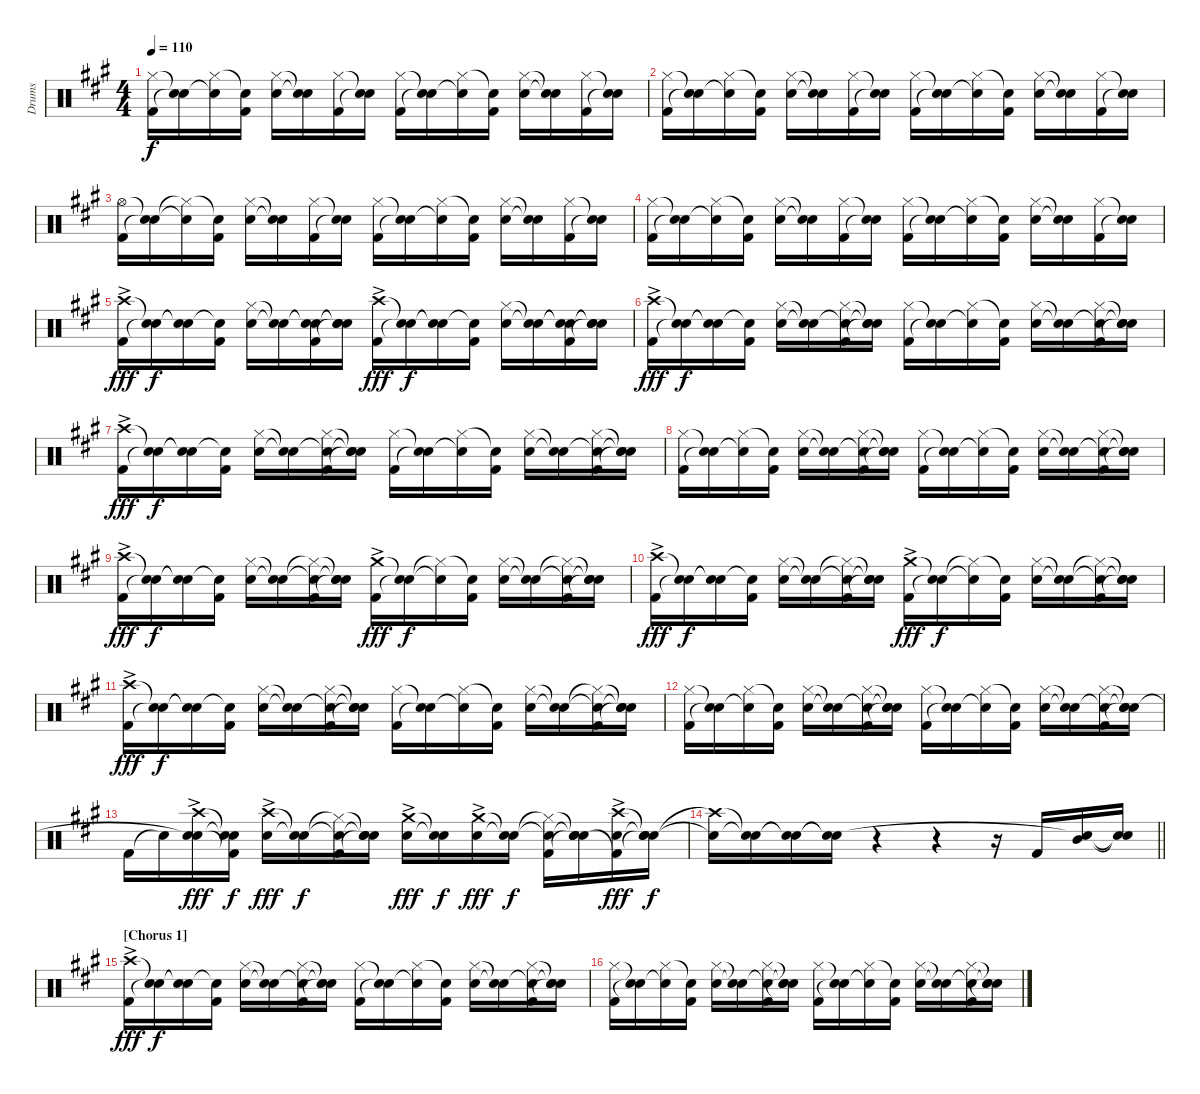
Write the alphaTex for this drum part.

\track ("Drums" "Drums") {instrument percussion}
\staff {score}
\articulation defaults
\ts (4 4)
\tempo 110
\clef neutral
\ks a
("Hi-Hat (closed)" "Kick (hit) 2").16{dy f} ("Snare (hit)"{t} "Snare (hit)"{t}).16 ("Hi-Hat (closed)" "Snare (hit)"{t}).16 ("Snare (hit)"{t} "Kick (hit) 2").16 ("Hi-Hat (closed)" "Snare (hit) 2").16 ("Snare (hit)"{t} "Snare (hit)"{t}).16 ("Hi-Hat (closed)" "Kick (hit) 2").16 ("Snare (hit)"{t} "Snare (hit)"{t}).16 ("Hi-Hat (closed)" "Kick (hit) 2").16 ("Snare (hit)"{t} "Snare (hit)"{t}).16 ("Hi-Hat (closed)" "Snare (hit)"{t}).16 ("Snare (hit)"{t} "Kick (hit) 2").16 ("Hi-Hat (closed)" "Snare (hit) 2").16 ("Snare (hit)"{t} "Snare (hit)"{t}).16 ("Hi-Hat (closed)" "Kick (hit) 2").16 ("Snare (hit)"{t} "Snare (hit)"{t}).16 |
("Hi-Hat (closed)" "Kick (hit) 2").16 ("Snare (hit)"{t} "Snare (hit)"{t}).16 ("Hi-Hat (closed)" "Snare (hit)"{t}).16 ("Snare (hit)"{t} "Kick (hit) 2").16 ("Hi-Hat (closed)" "Snare (hit) 2").16 ("Snare (hit)"{t} "Snare (hit)"{t}).16 ("Hi-Hat (closed)" "Kick (hit) 2").16 ("Snare (hit)"{t} "Snare (hit)"{t}).16 ("Hi-Hat (closed)" "Kick (hit) 2").16 ("Snare (hit)"{t} "Snare (hit)"{t}).16 ("Hi-Hat (closed)" "Snare (hit)"{t}).16 ("Snare (hit)"{t} "Kick (hit) 2").16 ("Hi-Hat (closed)" "Snare (hit) 2").16 ("Snare (hit)"{t} "Snare (hit)"{t}).16 ("Hi-Hat (closed)" "Kick (hit) 2").16 ("Snare (hit)"{t} "Snare (hit)"{t}).16 |
("Hi-Hat (open)" "Kick (hit) 2").16 ("Snare (hit)"{t} "Snare (hit)"{t}).16 ("Hi-Hat (closed)"{t} "Snare (hit)"{t}).16 ("Snare (hit)"{t} "Kick (hit) 2").16 ("Hi-Hat (closed)" "Snare (hit) 2").16 ("Snare (hit)"{t} "Snare (hit)"{t}).16 ("Hi-Hat (closed)" "Kick (hit) 2").16 ("Snare (hit)"{t} "Snare (hit)"{t}).16 ("Hi-Hat (closed)" "Kick (hit) 2").16 ("Snare (hit)"{t} "Snare (hit)"{t}).16 ("Hi-Hat (closed)" "Snare (hit)"{t}).16 ("Snare (hit)"{t} "Kick (hit) 2").16 ("Hi-Hat (closed)" "Snare (hit) 2").16 ("Snare (hit)"{t} "Snare (hit)"{t}).16 ("Hi-Hat (closed)" "Kick (hit) 2").16 ("Snare (hit)"{t} "Snare (hit)"{t}).16 |
("Hi-Hat (closed)" "Kick (hit) 2").16 ("Snare (hit)"{t} "Snare (hit)"{t}).16 ("Hi-Hat (closed)" "Snare (hit)"{t}).16 ("Snare (hit)"{t} "Kick (hit) 2").16 ("Hi-Hat (closed)" "Snare (hit) 2").16 ("Snare (hit)"{t} "Snare (hit)"{t}).16 ("Hi-Hat (closed)" "Kick (hit) 2").16 ("Snare (hit)"{t} "Snare (hit)"{t}).16 ("Hi-Hat (closed)" "Kick (hit) 2").16 ("Snare (hit)"{t} "Snare (hit)"{t}).16 ("Hi-Hat (closed)" "Snare (hit)"{t}).16 ("Snare (hit)"{t} "Kick (hit) 2").16 ("Hi-Hat (closed)" "Snare (hit) 2").16 ("Snare (hit)"{t} "Snare (hit)"{t}).16 ("Hi-Hat (closed)" "Kick (hit) 2").16 ("Snare (hit)"{t} "Snare (hit)"{t}).16 |
("Crash high (hit)"{ac} "Kick (hit) 2").16{dy fff} ("Snare (hit)"{t} "Snare (hit)"{t}).16{dy f} ("Snare (hit)"{t} "Snare (hit)"{t}).16 ("Snare (hit)"{t} "Kick (hit) 2").16 ("Hi-Hat (closed)" "Snare (hit) 2").16 ("Snare (hit)"{t} "Snare (hit)"{t}).16 ("Snare (hit)"{t} "Snare (hit)"{t} "Kick (hit) 2").16 ("Snare (hit)"{t} "Snare (hit)"{t} "Snare (hit)"{t}).16 ("Crash high (hit)"{ac} "Kick (hit) 2").16{dy fff} ("Snare (hit)"{t} "Snare (hit)"{t}).16{dy f} ("Snare (hit)"{t} "Snare (hit)"{t}).16 ("Snare (hit)"{t} "Kick (hit) 2").16 ("Hi-Hat (closed)" "Snare (hit) 2").16 ("Snare (hit)"{t} "Snare (hit) 2"{t}).16 ("Snare (hit)"{t} "Snare (hit)"{t} "Kick (hit) 2").16 ("Snare (hit)"{t} "Snare (hit)"{t} "Snare (hit)"{t}).16 |
("Crash high (hit)"{ac} "Kick (hit) 2").16{dy fff} ("Snare (hit)"{t} "Snare (hit)"{t}).16{dy f} ("Snare (hit)"{t} "Snare (hit)"{t}).16 ("Snare (hit)"{t} "Kick (hit) 2").16 ("Hi-Hat (closed)" "Snare (hit) 2").16 ("Snare (hit)"{t} "Snare (hit)"{t}).16 ("Hi-Hat (closed)" "Snare (hit)"{t} "Kick (hit) 2").16 ("Snare (hit)"{t} "Snare (hit)"{t} "Snare (hit)"{t}).16 ("Hi-Hat (closed)" "Kick (hit) 2").16 ("Snare (hit)"{t} "Snare (hit)"{t}).16 ("Hi-Hat (closed)" "Snare (hit)"{t}).16 ("Snare (hit)"{t} "Kick (hit) 2").16 ("Hi-Hat (closed)" "Snare (hit) 2").16 ("Snare (hit)"{t} "Snare (hit) 2"{t}).16 ("Hi-Hat (closed)" "Snare (hit)"{t} "Kick (hit) 2").16 ("Snare (hit)"{t} "Snare (hit)"{t} "Snare (hit)"{t}).16 |
("Crash high (hit)"{ac} "Kick (hit) 2").16{dy fff} ("Snare (hit)"{t} "Snare (hit)"{t}).16{dy f} ("Snare (hit)"{t} "Snare (hit)"{t}).16 ("Snare (hit)"{t} "Kick (hit) 2").16 ("Hi-Hat (closed)" "Snare (hit) 2").16 ("Snare (hit)"{t} "Snare (hit)"{t}).16 ("Hi-Hat (closed)" "Snare (hit)"{t} "Kick (hit) 2").16 ("Snare (hit)"{t} "Snare (hit)"{t} "Snare (hit)"{t}).16 ("Hi-Hat (closed)" "Kick (hit) 2").16 ("Snare (hit)"{t} "Snare (hit)"{t}).16 ("Hi-Hat (closed)" "Snare (hit)"{t}).16 ("Snare (hit)"{t} "Kick (hit) 2").16 ("Hi-Hat (closed)" "Snare (hit) 2").16 ("Snare (hit)"{t} "Snare (hit) 2"{t}).16 ("Hi-Hat (closed)" "Snare (hit)"{t} "Kick (hit) 2").16 ("Snare (hit)"{t} "Snare (hit)"{t} "Snare (hit)"{t}).16 |
("Hi-Hat (closed)" "Kick (hit) 2").16 ("Snare (hit)"{t} "Snare (hit)"{t}).16 ("Hi-Hat (closed)" "Snare (hit)"{t}).16 ("Snare (hit)"{t} "Kick (hit) 2").16 ("Hi-Hat (closed)" "Snare (hit) 2").16 ("Snare (hit)"{t} "Snare (hit)"{t}).16 ("Hi-Hat (closed)" "Snare (hit)"{t} "Kick (hit) 2").16 ("Snare (hit)"{t} "Snare (hit)"{t} "Snare (hit)"{t}).16 ("Hi-Hat (closed)" "Kick (hit) 2").16 ("Snare (hit)"{t} "Snare (hit)"{t}).16 ("Hi-Hat (closed)" "Snare (hit)"{t}).16 ("Snare (hit)"{t} "Kick (hit) 2").16 ("Hi-Hat (closed)" "Snare (hit) 2").16 ("Snare (hit)"{t} "Snare (hit) 2"{t}).16 ("Hi-Hat (closed)" "Snare (hit)"{t} "Kick (hit) 2").16 ("Snare (hit)"{t} "Snare (hit)"{t} "Snare (hit)"{t}).16 |
("Crash high (hit)"{ac} "Kick (hit) 2").16{dy fff} ("Snare (hit)"{t} "Snare (hit)"{t}).16{dy f} ("Snare (hit)"{t} "Snare (hit)"{t}).16 ("Snare (hit)"{t} "Kick (hit) 2").16 ("Hi-Hat (closed)" "Snare (hit) 2").16 ("Snare (hit)"{t} "Snare (hit)"{t}).16 ("Hi-Hat (closed)"{t} "Snare (hit)"{t} "Kick (hit) 2").16 ("Snare (hit)"{t} "Snare (hit)"{t} "Snare (hit)"{t}).16 ("Crash medium (hit)"{ac} "Kick (hit) 2").16{dy fff} ("Snare (hit)"{t} "Snare (hit)"{t}).16{dy f} ("Hi-Hat (closed)"{t} "Snare (hit)"{t}).16 ("Snare (hit)"{t} "Kick (hit) 2").16 ("Hi-Hat (closed)" "Snare (hit) 2").16 ("Snare (hit)"{t} "Snare (hit) 2"{t}).16 ("Hi-Hat (closed)"{t} "Snare (hit)"{t} "Kick (hit) 2").16 ("Snare (hit)"{t} "Snare (hit)"{t} "Snare (hit)"{t}).16 |
("Crash high (hit)"{ac} "Kick (hit) 2").16{dy fff} ("Snare (hit)"{t} "Snare (hit)"{t}).16{dy f} ("Snare (hit)"{t} "Snare (hit)"{t}).16 ("Snare (hit)"{t} "Kick (hit) 2").16 ("Hi-Hat (closed)" "Snare (hit) 2").16 ("Snare (hit)"{t} "Snare (hit)"{t}).16 ("Hi-Hat (closed)"{t} "Snare (hit)"{t} "Kick (hit) 2").16 ("Snare (hit)"{t} "Snare (hit)"{t} "Snare (hit)"{t}).16 ("Crash medium (hit)"{ac} "Kick (hit) 2").16{dy fff} ("Snare (hit)"{t} "Snare (hit)"{t}).16{dy f} ("Hi-Hat (closed)"{t} "Snare (hit)"{t}).16 ("Snare (hit)"{t} "Kick (hit) 2").16 ("Hi-Hat (closed)" "Snare (hit) 2").16 ("Snare (hit)"{t} "Snare (hit) 2"{t}).16 ("Hi-Hat (closed)"{t} "Snare (hit)"{t} "Kick (hit) 2").16 ("Snare (hit)"{t} "Snare (hit)"{t} "Snare (hit)"{t}).16 |
("Crash high (hit)"{ac} "Kick (hit) 2").16{dy fff} ("Snare (hit)"{t} "Snare (hit)"{t}).16{dy f} ("Snare (hit)"{t} "Snare (hit)"{t}).16 ("Snare (hit)"{t} "Kick (hit) 2").16 ("Hi-Hat (closed)" "Snare (hit) 2").16 ("Snare (hit)"{t} "Snare (hit)"{t}).16 ("Hi-Hat (closed)" "Snare (hit)"{t} "Kick (hit) 2").16 ("Snare (hit)"{t} "Snare (hit)"{t} "Snare (hit)"{t}).16 ("Hi-Hat (closed)" "Kick (hit) 2").16 ("Snare (hit)"{t} "Snare (hit)"{t}).16 ("Hi-Hat (closed)" "Snare (hit)"{t}).16 ("Snare (hit)"{t} "Kick (hit) 2").16 ("Hi-Hat (closed)" "Snare (hit) 2").16 ("Snare (hit)"{t} "Snare (hit) 2"{t}).16 ("Hi-Hat (closed)"{t} "Snare (hit)"{t} "Kick (hit) 2").16 ("Snare (hit)"{t} "Snare (hit)"{t} "Snare (hit)"{t}).16 |
("Hi-Hat (closed)" "Kick (hit) 2").16 ("Snare (hit)"{t} "Snare (hit)"{t}).16 ("Hi-Hat (closed)" "Snare (hit)"{t}).16 ("Snare (hit)"{t} "Kick (hit) 2").16 ("Hi-Hat (closed)" "Snare (hit) 2").16 ("Snare (hit)"{t} "Snare (hit)"{t}).16 ("Hi-Hat (closed)" "Snare (hit)"{t} "Kick (hit) 2").16 ("Snare (hit)"{t} "Snare (hit)"{t} "Snare (hit)"{t}).16 ("Hi-Hat (closed)" "Kick (hit) 2").16 ("Snare (hit)"{t} "Snare (hit)"{t}).16 ("Hi-Hat (closed)" "Snare (hit)"{t}).16 ("Snare (hit)"{t} "Kick (hit) 2").16 ("Hi-Hat (closed)" "Snare (hit) 2").16 ("Snare (hit)"{t} "Snare (hit) 2"{t}).16 ("Hi-Hat (closed)" "Snare (hit)"{t} "Kick (hit) 2").16 ("Snare (hit)"{t} "Snare (hit)"{t} "Snare (hit)"{t}).16 |
"Kick (hit) 2".16 "Snare (hit)"{t}.16 ("Crash high (hit)"{ac} "Snare (hit) 2" "Snare (hit)"{t}).16{dy fff} ("Snare (hit)"{t} "Snare (hit)"{t} "Kick (hit) 2"{t}).16{dy f} ("Crash high (hit)"{ac} "Snare (hit) 2").16{dy fff} ("Snare (hit)"{t} "Snare (hit)"{t}).16{dy f} ("Hi-Hat (closed)"{t} "Snare (hit)"{t} "Kick (hit) 2").16 ("Snare (hit)"{t} "Snare (hit)"{t} "Snare (hit)"{t}).16 ("Crash medium (hit)"{ac} "Snare (hit) 2").16{dy fff} ("Snare (hit)"{t} "Snare (hit)"{t}).16{dy f} ("Crash medium (hit)"{ac} "Snare (hit) 2").16{dy fff} ("Snare (hit)"{t} "Snare (hit)"{t}).16{dy f} ("Hi-Hat (closed)"{t} "Snare (hit) 2"{t} "Kick (hit) 2").16 ("Snare (hit)"{t} "Snare (hit) 2"{t} "Snare (hit)"{t}).16 ("Crash high (hit)"{ac} "Snare (hit) 2" "Kick (hit) 2"{t}).16{dy fff} ("Snare (hit)"{t} "Snare (hit)"{t} "Snare (hit)"{t}).16{dy f} |
\barLineRight lightlight
("Crash high (hit)"{t} "Snare (hit)"{t}).16 ("Snare (hit)"{t} "Snare (hit)"{t}).16 ("Snare (hit)"{t} "Snare (hit)"{t}).16 ("Snare (hit)"{t} "Snare (hit)"{t}).16 r.4 r.4 r.16 "Kick (hit) 2".16 ("Mid Tom (hit)" "Snare (hit)"{t}).16 ("Snare (hit)"{t} "Snare (hit)"{t}).16 |
\section ("" "[Chorus 1]")
("Crash high (hit)"{ac} "Kick (hit) 2").16{dy fff} ("Snare (hit)"{t} "Snare (hit)"{t}).16{dy f} ("Snare (hit)"{t} "Snare (hit)"{t}).16 ("Snare (hit)"{t} "Kick (hit) 2").16 ("Hi-Hat (closed)" "Snare (hit) 2").16 ("Snare (hit)"{t} "Snare (hit)"{t}).16 ("Hi-Hat (closed)" "Snare (hit)"{t} "Kick (hit) 2").16 ("Snare (hit)"{t} "Snare (hit)"{t} "Snare (hit)"{t}).16 ("Hi-Hat (closed)" "Kick (hit) 2").16 ("Snare (hit)"{t} "Snare (hit)"{t}).16 ("Hi-Hat (closed)" "Snare (hit)"{t}).16 ("Snare (hit)"{t} "Kick (hit) 2").16 ("Hi-Hat (closed)" "Snare (hit) 2").16 ("Snare (hit)"{t} "Snare (hit)"{t}).16 ("Hi-Hat (closed)" "Snare (hit)"{t} "Kick (hit) 2").16 ("Snare (hit)"{t} "Snare (hit)"{t} "Snare (hit)"{t}).16 |
("Hi-Hat (closed)" "Kick (hit) 2").16 ("Snare (hit)"{t} "Snare (hit)"{t}).16 ("Hi-Hat (closed)" "Snare (hit)"{t}).16 ("Snare (hit)"{t} "Kick (hit) 2").16 ("Hi-Hat (closed)" "Snare (hit) 2").16 ("Snare (hit)"{t} "Snare (hit)"{t}).16 ("Hi-Hat (closed)" "Snare (hit)"{t} "Kick (hit) 2").16 ("Snare (hit)"{t} "Snare (hit)"{t} "Snare (hit)"{t}).16 ("Hi-Hat (closed)" "Kick (hit) 2").16 ("Snare (hit)"{t} "Snare (hit)"{t}).16 ("Hi-Hat (closed)" "Snare (hit)"{t}).16 ("Snare (hit)"{t} "Kick (hit) 2").16 ("Hi-Hat (closed)" "Snare (hit) 2").16 ("Snare (hit)"{t} "Snare (hit)"{t}).16 ("Hi-Hat (closed)" "Snare (hit)"{t} "Kick (hit) 2").16 ("Snare (hit)"{t} "Snare (hit)"{t} "Snare (hit)"{t}).16
